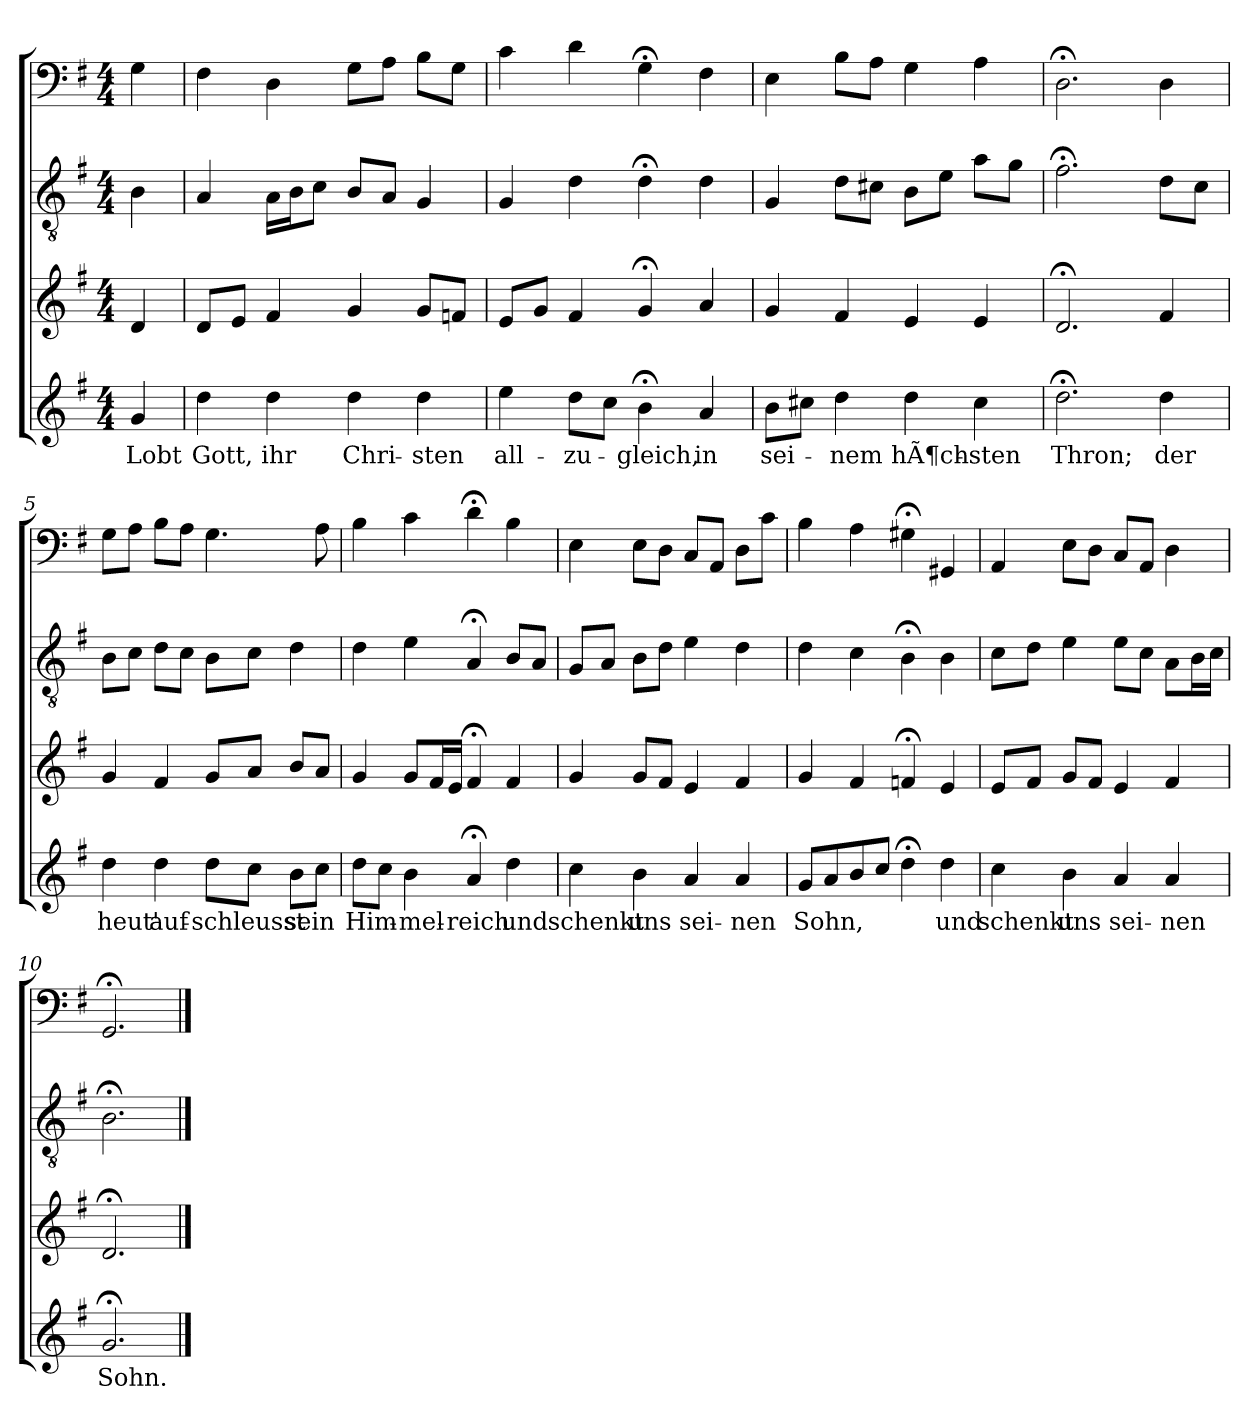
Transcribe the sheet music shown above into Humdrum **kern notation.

**kern	**text	**kern	**kern	**kern
*part4	*part4	*part3	*part2	*part1
*staff4	*staff4	*staff3	*staff2	*staff1
*clefG2	*	*clefG2	*clefGv2	*clefF4
*k[f#]	*	*k[f#]	*k[f#]	*k[f#]
*G:	*	*G:	*G:	*G:
*M4/4	*	*M4/4	*M4/4	*M4/4
=	=	=	=	=
4g	Lobt	4d	4B	4G
=1	=1	=1	=1	=1
4dd	Gott,	8dL	4A	4F#
.	.	8eJ	.	.
4dd	ihr	4f#	16ALL	4D
.	.	.	16BJ	.
.	.	.	8cJ	.
4dd	Chri-	4g	8BL	8GL
.	.	.	8AJ	8AJ
4dd	-sten	8gL	4G	8BL
.	.	8fnJ	.	8GJ
=2	=2	=2	=2	=2
4ee	all-	8eL	4G	4c
.	.	8gJ	.	.
8ddL	-zu-	4f#	4d	4d
8ccJ	.	.	.	.
4b;<	-gleich,	4g;<	4d;<	4G;<
4a	in	4a	4d	4F#
=3	=3	=3	=3	=3
8bL	sei-	4g	4G	4E
8cc#XJ	.	.	.	.
4dd	-nem	4f#	8dL	8BL
.	.	.	8c#XJ	8AJ
4dd	hÃ¶ch-	4e	8BL	4G
.	.	.	8eJ	.
4cc#	-sten	4e	8aL	4A
.	.	.	8gJ	.
=4	=4	=4	=4	=4
2.dd;<	Thron;	2.d;<	2.f#;<	2.D;<
4dd	der	4f#	8dL	4D
.	.	.	8cJ	.
=5	=5	=5	=5	=5
4dd	heut'	4g	8BL	8GL
.	.	.	8cJ	8AJ
4dd	auf-	4f#	8dL	8BL
.	.	.	8cJ	8AJ
8ddL	-schleusst	8gL	8BL	4.G
8ccJ	.	8aJ	8cJ	.
8bL	sein	8bL	4d	.
8ccJ	.	8aJ	.	8A
=6	=6	=6	=6	=6
8ddL	Him-	4g	4d	4B
8ccJ	.	.	.	.
4b	-mel-	8gL	4e	4c
.	.	16f#L	.	.
.	.	16eJJ	.	.
4a;<	-reich	4f#;<	4A;<	4d;<
4dd	und	4f#	8BL	4B
.	.	.	8AJ	.
=7	=7	=7	=7	=7
4cc	schenkt	4g	8GL	4E
.	.	.	8AJ	.
4b	uns	8gL	8BL	8EL
.	.	8f#J	8dJ	8DJ
4a	sei-	4e	4e	8CL
.	.	.	.	8AAJ
4a	-nen	4f#	4d	8DL
.	.	.	.	8cJ
=8	=8	=8	=8	=8
8gL	Sohn,	4g	4d	4B
8a	.	.	.	.
8b	.	4f#	4c	4A
8ccJ	.	.	.	.
4dd;<	.	4fn;<	4B;<	4G#X;<
4dd	und	4e	4B	4GG#X
=9	=9	=9	=9	=9
4cc	schenkt	8eL	8cL	4AA
.	.	8f#J	8dJ	.
4b	uns	8gL	4e	8EL
.	.	8f#J	.	8DJ
4a	sei-	4e	8eL	8CL
.	.	.	8cJ	8AAJ
4a	-nen	4f#	8AL	4D
.	.	.	16BL	.
.	.	.	16cJJ	.
=10	=10	=10	=10	=10
2.g;<	Sohn.	2.d;<	2.B;<	2.GG;<
==	==	==	==	==
*-	*-	*-	*-	*-
